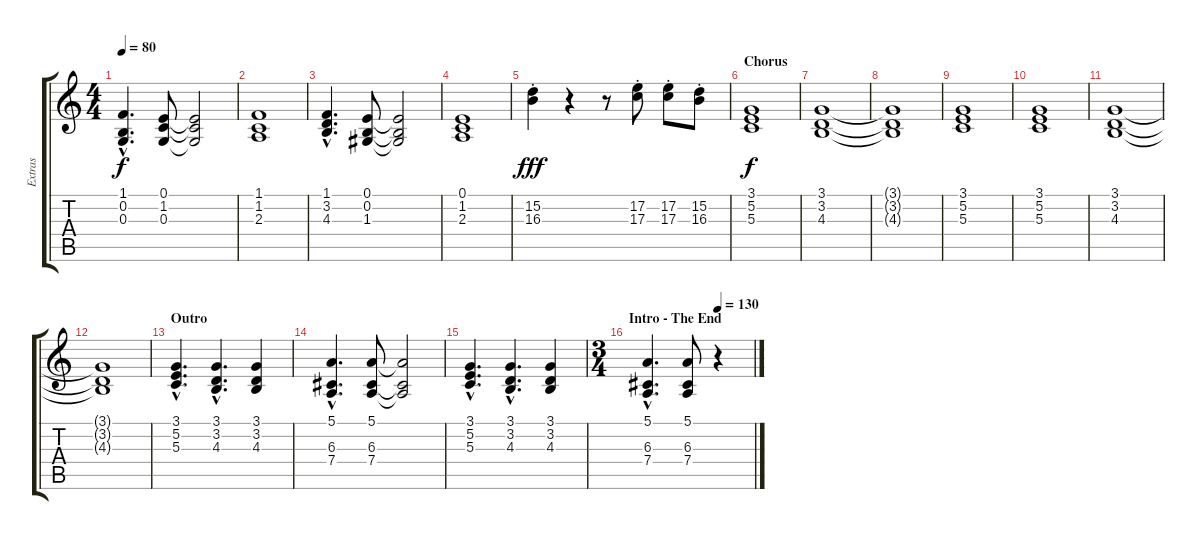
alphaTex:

\track ("Extras" "Extras") {instrument drawbarorgan}
\staff {score tabs}
\tuning (E4 B3 G3 D3 A2 E2) {hide}
\ts (4 4)
\tempo 80
\clef g2
\ks c
(1.1{hac} 0.2{hac} 0.3{hac}).4{d dy f} (0.1 1.2 0.3).8 (0.1{t} 1.2{t} 0.3{t}).2 |
(1.1 1.2 2.3).1 |
(1.1{hac} 3.2{hac} 4.3{hac}).4{d} (0.1 0.2 1.3).8 (0.1{t} 0.2{t} 1.3{t}).2 |
(0.1 1.2 2.3).1 |
(15.2{st} 16.3{st}).4{dy fff} r.4 r.8 (17.2{st} 17.3{st}).8 (17.2{st} 17.3{st}).8 (15.2{st} 16.3{st}).8 |
\section ("" "Chorus")
(3.1 5.2 5.3).1{dy f} |
(3.1 3.2 4.3).1 |
(3.1{t} 3.2{t} 4.3{t}).1 |
(3.1 5.2 5.3).1 |
(3.1 5.2 5.3).1 |
(3.1 3.2 4.3).1 |
(3.1{t} 3.2{t} 4.3{t}).1 |
\section ("" "Outro")
(3.1{hac} 5.2{hac} 5.3{hac}).4{d} (3.1{hac} 3.2{hac} 4.3{hac}).4{d} (3.1 3.2 4.3).4 |
(5.1{hac} 6.3{hac} 7.4{hac}).4{d} (5.1 6.3 7.4).8 (5.1{t} 6.3{t} 7.4{t}).2 |
(3.1{hac} 5.2{hac} 5.3{hac}).4{d} (3.1{hac} 3.2{hac} 4.3{hac}).4{d} (3.1 3.2 4.3).4 |
\ts (3 4)
\section ("" "Intro - The End")
\tempo (130 0.6666666666666666)
(5.1{hac} 6.3{hac} 7.4{hac}).4{d} (5.1 6.3 7.4).8 r.4
